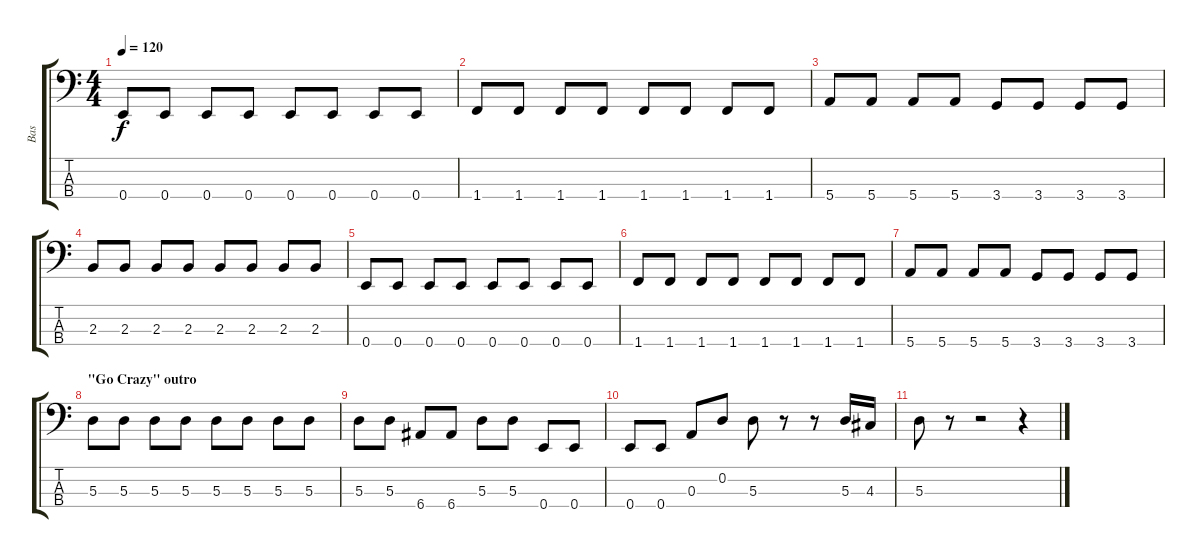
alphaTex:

\track ("Bas" "Bas") {instrument electricbassfinger}
\staff {score tabs}
\tuning (G2 D2 A1 E1) {hide}
\ts (4 4)
\tempo 120
\clef f4
\ks c
0.4.8{dy f} 0.4.8 0.4.8 0.4.8 0.4.8 0.4.8 0.4.8 0.4.8 |
1.4.8 1.4.8 1.4.8 1.4.8 1.4.8 1.4.8 1.4.8 1.4.8 |
5.4.8 5.4.8 5.4.8 5.4.8 3.4.8 3.4.8 3.4.8 3.4.8 |
2.3.8 2.3.8 2.3.8 2.3.8 2.3.8 2.3.8 2.3.8 2.3.8 |
0.4.8 0.4.8 0.4.8 0.4.8 0.4.8 0.4.8 0.4.8 0.4.8 |
1.4.8 1.4.8 1.4.8 1.4.8 1.4.8 1.4.8 1.4.8 1.4.8 |
5.4.8 5.4.8 5.4.8 5.4.8 3.4.8 3.4.8 3.4.8 3.4.8 |
\section ("" "\"Go Crazy\" outro")
5.3.8 5.3.8 5.3.8 5.3.8 5.3.8 5.3.8 5.3.8 5.3.8 |
5.3.8 5.3.8 6.4.8 6.4.8 5.3.8 5.3.8 0.4.8 0.4.8 |
0.4.8 0.4.8 0.3.8 0.2.8 5.3.8 r.8 r.8 5.3.16 4.3.16 |
5.3.8 r.8 r.2 r.4
